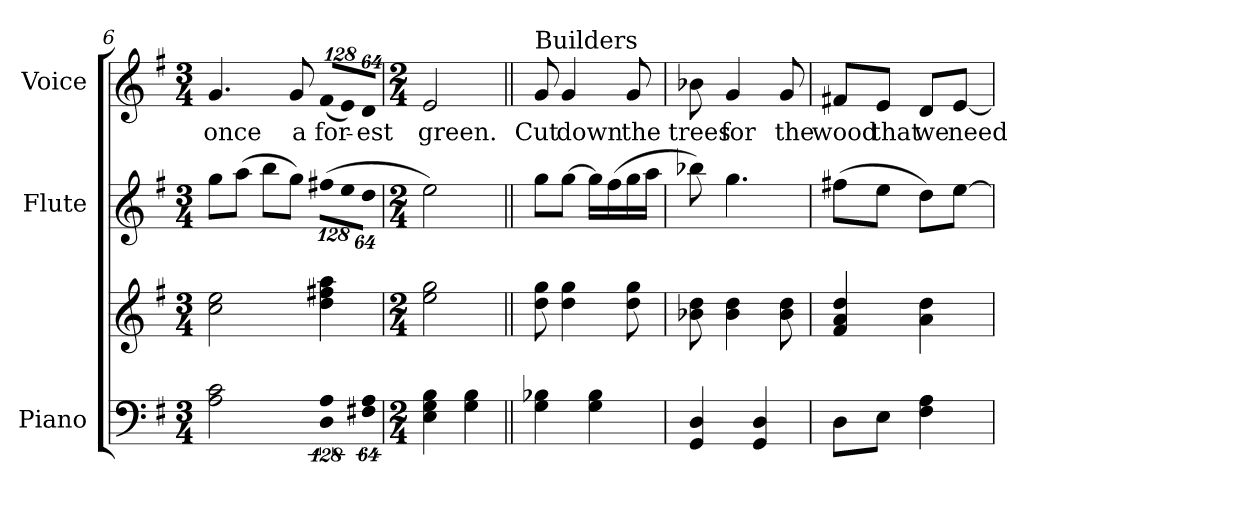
**kern	**kern	**kern	**kern	**text
*part3	*part3	*part2	*part1	*part1
*staff4	*staff3	*staff2	*staff1	*staff1
*I"Piano	*	*I"Flute	*I"Voice	*
*I'Pno.	*	*I'Fl.	*I'Voice	*
*clefF4	*clefG2	*clefG2	*clefG2	*
*k[f#]	*k[f#]	*k[f#]	*k[f#]	*
*G:	*G:	*G:	*G:	*
*M3/4	*M3/4	*M3/4	*M3/4	*
=6	=6	=6	=6	=6
!	!	!	!	!LO:LY:b:color=#000000
2Ai\ 2ci	2cci\ 2eei	8ggi\L	4.gi/	once
.	.	(8aai\J	.	.
.	.	8bbi\L	.	.
!	!	!	!	!LO:LY:b:color=#000000
.	.	8ggi\J)	8gi/	a
!LO:N:vis=4	!	!	!	!
*	*	*Xbrackettup	*	*
!	!	!LO:N:vis=8	!	!
*	*	*	*Xbrackettup	*
!	!	!	!LO:N:vis=8	!
!	!	!	!	!LO:LY:b:color=#000000
512%85Di\ 512%85Ai	4ddi\ 4ff#Xi 4aai	(1024%85ff#Xi\L	(1024%85f#i/L	for-
!	!	!LO:N:vis=8	!LO:N:vis=8	!
.	.	1024%85eei\	1024%85ei/)	.
!LO:N:vis=8	!	!LO:N:vis=8	!LO:N:vis=8	!
!	!	!	!	!LO:LY:b:color=#000000
512%43F#Xi\ 512%43Ai	.	512%43ddi\J	512%43di/J	-est
=7	=7	=7	=7	=7
*M2/4	*M2/4	*M2/4	*M2/4	*
!	!	!	!	!LO:LY:b:color=#000000
4Ei\ 4Gi 4Bi	2eei\ 2ggi	2eei\)	2ei/	green.
4Gi\ 4Bi	.	.	.	.
=8||	=8||	=8||	=8||	=8||
*	*	*MM112	*MM112	*
!	!	!	!LO:TX:a:t=Builders	!
!	!	!	!	!LO:LY:b:color=#000000
4Gi\ 4B-Xi	8ddi\ 8ggi	8ggi\L	8gi/	Cut
!	!	!	!	!LO:LY:b:color=#000000
.	4ddi\ 4ggi	[8ggi\J	4gi/	down
4Gi\ 4B-i	.	16ggi\LL]	.	.
.	.	(16ff#i\	.	.
!	!	!	!	!LO:LY:b:color=#000000
.	8ddi\ 8ggi	16ggi\	8gi/	the
.	.	16aai\JJ	.	.
=9	=9	=9	=9	=9
!	!	!	!	!LO:LY:b:color=#000000
4GGi/ 4Di	8b-Xi\ 8ddi	8bb-Xi\)	8b-Xi\	trees
!	!	!	!	!LO:LY:b:color=#000000
.	4b-i\ 4ddi	4.ggi\	4gi/	for
4GGi/ 4Di	.	.	.	.
!	!	!	!	!LO:LY:b:color=#000000
.	8b-i\ 8ddi	.	8gi/	the
!!LO:LB:g=z
=10	=10	=10	=10	=10
!	!	!	!	!LO:LY:b:color=#000000
8Di\L	4f#i/ 4ai 4ddi	(8ff#Xi\L	8f#Xi/L	wood
!	!	!	!	!LO:LY:b:color=#000000
8Ei\J	.	8eei\J	8ei/J	that
!	!	!	!	!LO:LY:b:color=#000000
4F#i\ 4Ai	4ai\ 4ddi	8ddi\L)	8di/L	we
!	!	!	!	!LO:LY:b:color=#000000
.	.	[8eei\J	[8ei/J	need
=	=	=	=	=
*-	*-	*-	*-	*-
